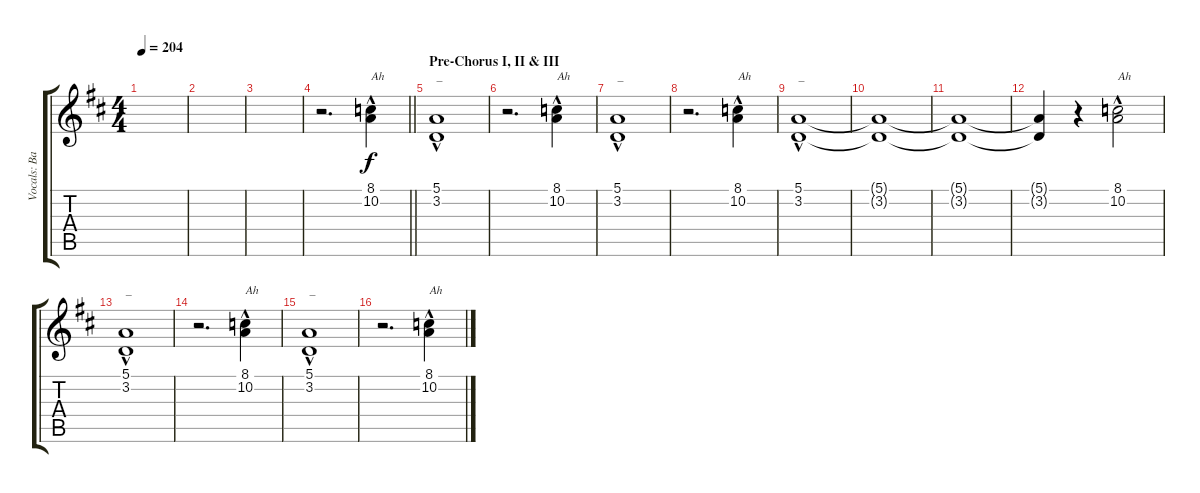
\track ("Vocals: Back" "Vocals: Ba") {instrument pad1newage}
\staff {score tabs}
\tuning (E4 B3 G3 D3 A2 E2) {hide}
\ts (4 4)
\tempo 204
\clef g2
\ks d
|
|
|
\barLineRight lightlight
r.2{d} (8.1{hac} 10.2{hac}).4{txt "Ah"} |
\section ("" "Pre-Chorus I, II & III")
(5.1{hac} 3.2{hac}).1{txt "_"} |
r.2{d} (8.1{hac} 10.2{hac}).4{txt "Ah"} |
(5.1{hac} 3.2{hac}).1{txt "_"} |
r.2{d} (8.1{hac} 10.2{hac}).4{txt "Ah"} |
(5.1{hac} 3.2{hac}).1{txt "_"} |
(5.1{t} 3.2{t}).1 |
(5.1{t} 3.2{t}).1 |
(5.1{t} 3.2{t}).4 r.4 (8.1{hac} 10.2{hac}).2{txt "Ah"} |
(5.1{hac} 3.2{hac}).1{txt "_"} |
r.2{d} (8.1{hac} 10.2{hac}).4{txt "Ah"} |
(5.1{hac} 3.2{hac}).1{txt "_"} |
r.2{d} (8.1{hac} 10.2{hac}).4{txt "Ah"}
